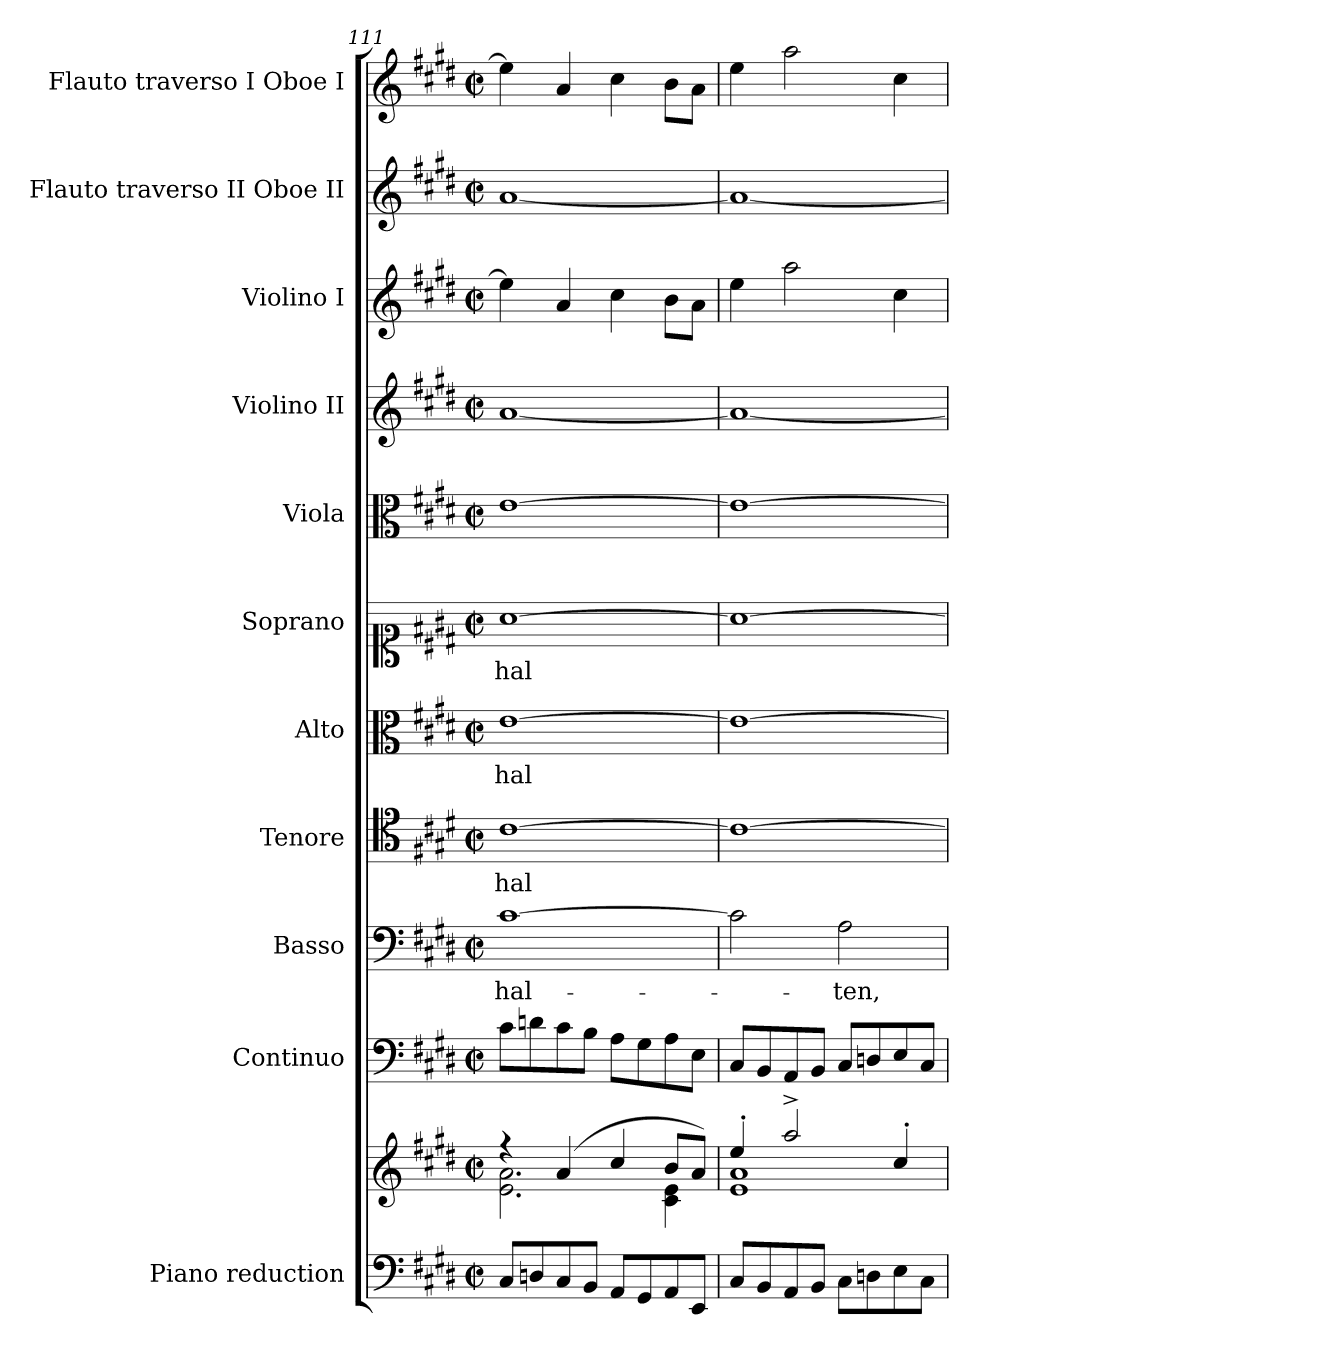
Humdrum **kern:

**kern	**kern	**kern	**kern	**text	**kern	**text	**kern	**text	**kern	**text	**kern	**kern	**kern	**kern	**kern
*part11	*part11	*part10	*part9	*part9	*part8	*part8	*part7	*part7	*part6	*part6	*part5	*part4	*part3	*part2	*part1
*staff12	*staff11	*staff10	*staff9	*staff9	*staff8	*staff8	*staff7	*staff7	*staff6	*staff6	*staff5	*staff4	*staff3	*staff2	*staff1
*I"Piano reduction	*	*I"Continuo	*I"Basso	*	*I"Tenore	*	*I"Alto	*	*I"Soprano	*	*I"Viola	*I"Violino II	*I"Violino I	*I"Flauto traverso II Oboe II	*I"Flauto traverso I Oboe I
*I'Pno	*	*	*	*	*	*	*	*	*	*	*	*	*	*I'Ob	*I'Ob
*clefF4	*clefG2	*clefF4	*clefF4	*	*clefC4	*	*clefC3	*	*clefC1	*	*clefC3	*clefG2	*clefG2	*clefG2	*clefG2
*k[f#c#g#d#]	*k[f#c#g#d#]	*k[f#c#g#d#]	*k[f#c#g#d#]	*	*k[f#c#g#d#]	*	*k[f#c#g#d#]	*	*k[f#c#g#d#]	*	*k[f#c#g#d#]	*k[f#c#g#d#]	*k[f#c#g#d#]	*k[f#c#g#d#]	*k[f#c#g#d#]
*M2/2	*M2/2	*M2/2	*M2/2	*	*M2/2	*	*M2/2	*	*M2/2	*	*M2/2	*M2/2	*M2/2	*M2/2	*M2/2
*met(c|)	*met(c|)	*met(c|)	*met(c|)	*	*met(c|)	*	*met(c|)	*	*met(c|)	*	*met(c|)	*met(c|)	*met(c|)	*met(c|)	*met(c|)
=111	=111	=111	=111	=111	=111	=111	=111	=111	=111	=111	=111	=111	=111	=111	=111
*	*^	*	*	*	*	*	*	*	*	*	*	*	*	*	*
!	!	!	!	!	!LO:LY:b	!	!LO:LY:b	!	!LO:LY:b	!	!LO:LY:b	!	!	!	!	!
8C#/L	4r	2.e\ 2.a\	8c#\L	[1c#	hal--	[1c#	hal--	[1e	hal--	[1a	hal--	[1e	[1a	4ee\]	[1a	4ee\]
8Dn/	.	.	8dn\	.	.	.	.	.	.	.	.	.	.	.	.	.
8C#/	(>4a/	.	8c#\	.	.	.	.	.	.	.	.	.	.	4a/	.	4a/
8BB/J	.	.	8B\J	.	.	.	.	.	.	.	.	.	.	.	.	.
8AA/L	4cc#/	.	8A\L	.	.	.	.	.	.	.	.	.	.	4cc#\	.	4cc#\
8GG#/	.	.	8G#\	.	.	.	.	.	.	.	.	.	.	.	.	.
8AA/	8b/L	4c#\ 4e\	8A\	.	.	.	.	.	.	.	.	.	.	8b\L	.	8b\L
8EE/J	8a/J)	.	8E\J	.	.	.	.	.	.	.	.	.	.	8a\J	.	8a\J
=112	=112	=112	=112	=112	=112	=112	=112	=112	=112	=112	=112	=112	=112	=112	=112	=112
!	!	!	!	!	!	!	!LO:LY:b	!	!LO:LY:b	!	!LO:LY:b	!	!	!	!	!
8C#/L	4ee'/	1e 1a	8C#/L	2c#\]	.	1c#_	--	1e_	--	1a_	--	1e_	1a_	4ee\	1a_	4ee\
8BB/	.	.	8BB/	.	.	.	.	.	.	.	.	.	.	.	.	.
8AA/	2aa^/	.	8AA/	.	.	.	.	.	.	.	.	.	.	2aa\	.	2aa\
8BB/J	.	.	8BB/J	.	.	.	.	.	.	.	.	.	.	.	.	.
!	!	!	!	!	!LO:LY:b	!	!	!	!	!	!	!	!	!	!	!
8C#\L	.	.	8C#/L	2A\	ten,	.	.	.	.	.	.	.	.	.	.	.
8Dn\	.	.	8Dn/	.	.	.	.	.	.	.	.	.	.	.	.	.
8E\	4cc#'/	.	8E/	.	.	.	.	.	.	.	.	.	.	4cc#\	.	4cc#\
8C#\J	.	.	8C#/J	.	.	.	.	.	.	.	.	.	.	.	.	.
*	*v	*v	*	*	*	*	*	*	*	*	*	*	*	*	*	*
=	=	=	=	=	=	=	=	=	=	=	=	=	=	=	=
*-	*-	*-	*-	*-	*-	*-	*-	*-	*-	*-	*-	*-	*-	*-	*-
